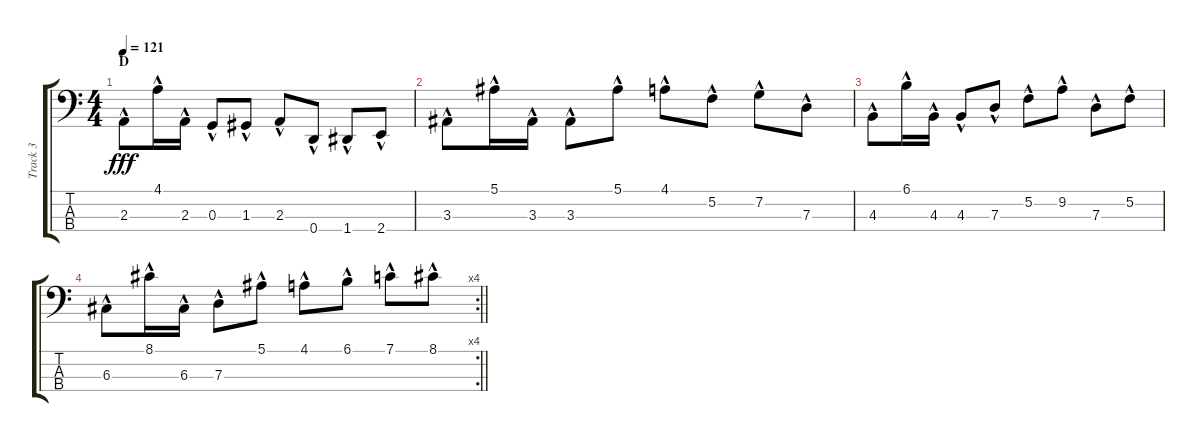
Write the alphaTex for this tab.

\track ("Track 3" "Track 3") {instrument electricbassfinger}
\staff {score tabs}
\tuning (F2 C2 G1 D1) {hide}
\ts (4 4)
\section ("" "D")
\tempo 121
\clef f4
\ks c
2.3{hac}.8{dy fff} 4.1{hac}.16 2.3{hac}.16 0.3{hac}.8 1.3{hac}.8 2.3{hac}.8 0.4{hac}.8 1.4{hac}.8 2.4{hac}.8 |
3.3{hac}.8 5.1{hac}.16 3.3{hac}.16 3.3{hac}.8 5.1{hac}.8 4.1{hac}.8 5.2{hac}.8 7.2{hac}.8 7.3{hac}.8 |
4.3{hac}.8 6.1{hac}.16 4.3{hac}.16 4.3{hac}.8 7.3{hac}.8 5.2{hac}.8 9.2{hac}.8 7.3{hac}.8 5.2{hac}.8 |
\rc 4
\barLineRight lightlight
6.3{hac}.8 8.1{hac}.16 6.3{hac}.16 7.3{hac}.8 5.1{hac}.8 4.1{hac}.8 6.1{hac}.8 7.1{hac}.8 8.1{hac}.8
